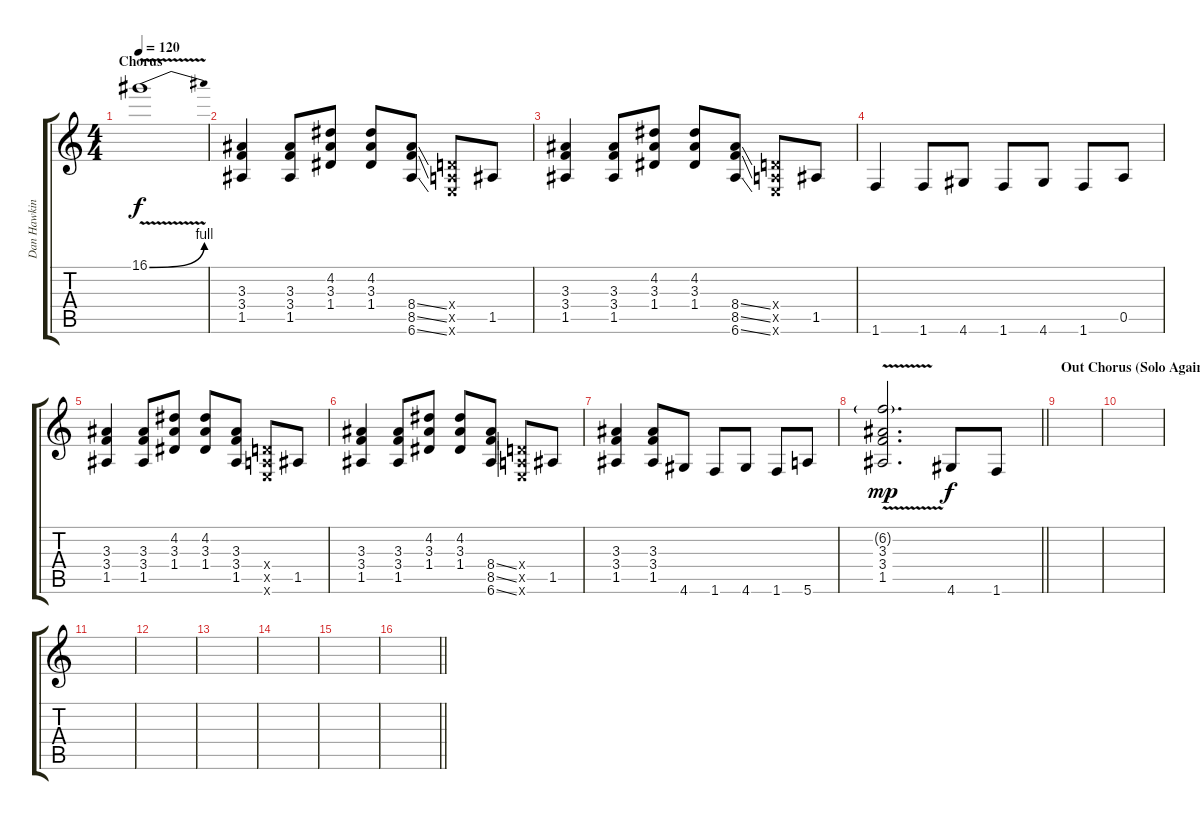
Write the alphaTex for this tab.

\track ("Dan Hawkins: Lead Guitar" "Dan Hawkin") {instrument overdrivenguitar}
\staff {score tabs}
\tuning (E4 B3 G3 D3 A2 E2) {hide}
\ts (4 4)
\section ("" "Chorus")
\tempo 120
\clef g2
\ks c
16.1{be (bend 0 0 60 4) v}.1{dy f} |
(3.3 3.4 1.5).4 (3.3 3.4 1.5).8 (4.2 3.3 1.4).8 (4.2 3.3 1.4).8 (8.4{ss} 8.5{ss} 6.6{ss}).8 (0.4{x} 0.5{x} 0.6{x}).8 1.5.8 |
(3.3 3.4 1.5).4 (3.3 3.4 1.5).8 (4.2 3.3 1.4).8 (4.2 3.3 1.4).8 (8.4{ss} 8.5{ss} 6.6{ss}).8 (0.4{x} 0.5{x} 0.6{x}).8 1.5.8 |
1.6.4 1.6.8 4.6.8 1.6.8 4.6.8 1.6.8 0.5.8 |
(3.3 3.4 1.5).4 (3.3 3.4 1.5).8 (4.2 3.3 1.4).8 (4.2 3.3 1.4).8 (3.3 3.4 1.5).8 (0.4{x} 0.5{x} 0.6{x}).8 1.5.8 |
(3.3 3.4 1.5).4 (3.3 3.4 1.5).8 (4.2 3.3 1.4).8 (4.2 3.3 1.4).8 (8.4{ss} 8.5{ss} 6.6{ss}).8 (0.4{x} 0.5{x} 0.6{x}).8 1.5.8 |
(3.3 3.4 1.5).4 (3.3 3.4 1.5).8 4.6.8 1.6.8 4.6.8 1.6.8 5.6.8 |
\barLineRight lightlight
(6.2{v g} 3.3 3.4 1.5).2{d dy mp} 4.6.8{dy f} 1.6.8 |
\section ("" "Out Chorus (Solo Again!)")
|
|
|
|
|
|
|
\barLineRight lightlight
